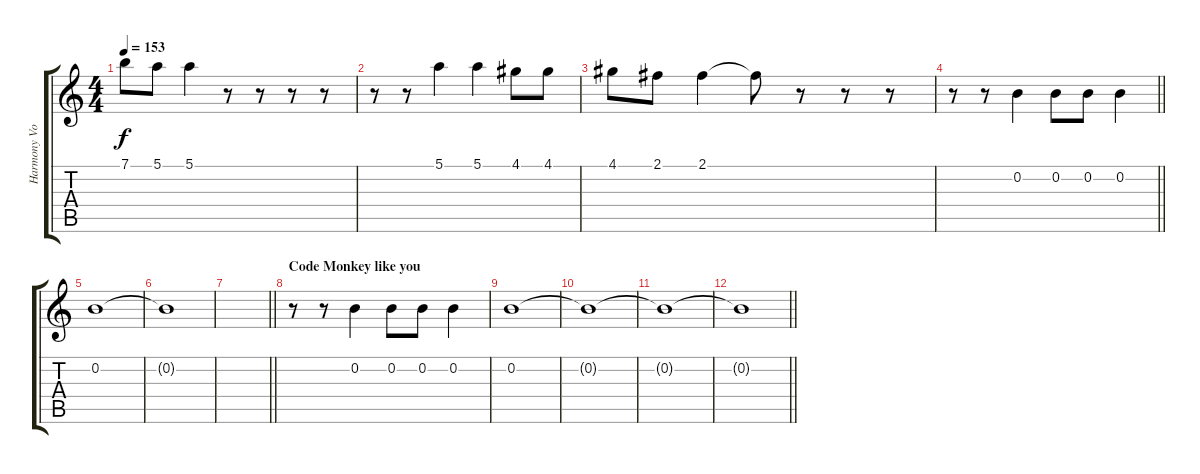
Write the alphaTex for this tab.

\track ("Harmony Vocals" "Harmony Vo") {instrument distortionguitar}
\staff {score tabs}
\tuning (E4 B3 G3 D3 A2 E2) {hide}
\ts (4 4)
\tempo 153
\clef g2
\ks c
7.1.8{dy f} 5.1.8 5.1.4 r.8 r.8 r.8 r.8 |
r.8 r.8 5.1.4 5.1.4 4.1.8 4.1.8 |
4.1.8 2.1.8 2.1.4 2.1{t}.8 r.8 r.8 r.8 |
\barLineRight lightlight
r.8 r.8 0.2.4 0.2.8 0.2.8 0.2.4 |
0.2.1 |
0.2{t}.1 |
\barLineRight lightlight
|
\section ("" "Code Monkey like you")
r.8 r.8 0.2.4 0.2.8 0.2.8 0.2.4 |
0.2.1 |
0.2{t}.1 |
0.2{t}.1 |
\barLineRight lightlight
0.2{t}.1
